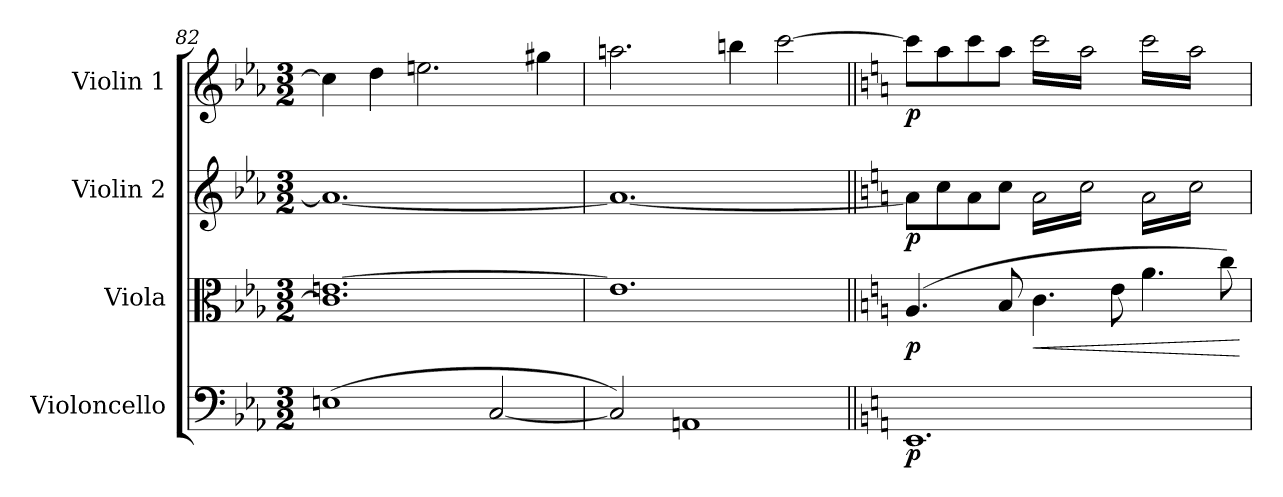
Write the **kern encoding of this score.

**kern	**dynam	**kern	**dynam	**kern	**dynam	**kern	**dynam
*part4	*part4	*part3	*part3	*part2	*part2	*part1	*part1
*staff4	*staff4	*staff3	*staff3	*staff2	*staff2	*staff1	*staff1
*I"Violoncello	*	*I"Viola	*	*I"Violin 2	*	*I"Violin 1	*
*I'Vc	*	*I'Vla	*	*I'Vln	*	*I'Vln	*
*clefF4	*	*clefC3	*	*clefG2	*	*clefG2	*
*k[b-e-a-]	*	*k[b-e-a-]	*	*k[b-e-a-]	*	*k[b-e-a-]	*
*M3/2	*	*M3/2	*	*M3/2	*	*M3/2	*
=82	=82	=82	=82	=82	=82	=82	=82
(1En	.	1.c] [1.en	.	1.a_	.	4cc\]	.
.	.	.	.	.	.	4dd\	.
.	.	.	.	.	.	2.een\	.
[2C/	.	.	.	.	.	.	.
.	.	.	.	.	.	4gg#X\	.
=83	=83	=83	=83	=83	=83	=83	=83
2C/])	.	1.e]	.	1.a_	.	2.aan\	.
1AAn	.	.	.	.	.	.	.
.	.	.	.	.	.	4bbn\	.
.	.	.	.	.	.	[2ccc\	.
!!LO:LB:g=z
=84||	=84||	=84||	=84||	=84||	=84||	=84||	=84||
*k[]	*	*k[]	*	*k[]	*	*k[]	*
!	!LO:DY:b	!	!LO:DY:b	!	!LO:DY:b	!	!LO:DY:b
1.EE	p	(4.A/	p	(8a\L]	p	(8ccc\L]	p
.	.	.	.	8cc\	.	8aa\	.
.	.	.	.	8a\	.	8ccc\	.
.	.	8B/	.	8cc\J	.	8aa\J	.
!	!	!	!LO:HP:b	!	!	!	!
*	*	*	*	*tremolo	*	*	*
*	*	*	*	*	*	*tremolo	*
.	.	4.c\	<	16a\LL	.	16ccc\LL	.
.	.	.	.	16cc\	.	16aa\	.
.	.	.	.	16a\	.	16ccc\	.
.	.	.	.	16cc\	.	16aa\	.
.	.	.	.	16a\	.	16ccc\	.
.	.	.	.	16cc\	.	16aa\	.
.	.	8e\	.	16a\	.	16ccc\	.
.	.	.	.	16cc\JJ	.	16aa\JJ	.
.	.	4.a\	.	16a\LL	.	16ccc\LL	.
.	.	.	.	16cc\)	.	16aa\)	.
.	.	.	.	16a\	.	16ccc\	.
.	.	.	.	16cc\)	.	16aa\)	.
.	.	.	.	16a\	.	16ccc\	.
.	.	.	.	16cc\)	.	16aa\)	.
.	.	8cc\)	.	16a\	.	16ccc\	.
.	.	.	.	16cc\)JJ	.	16aa\)JJ	.
*	*	*	*	*	*	*Xtremolo	*
*	*	*	*	*Xtremolo	*	*	*
.	.	.	[	.	.	.	.
.	.	.	.	.	.	.	.
.	.	.	.	.	.	.	.
.	.	.	.	.	.	.	.
=	=	=	=	=	=	=	=
*-	*-	*-	*-	*-	*-	*-	*-
